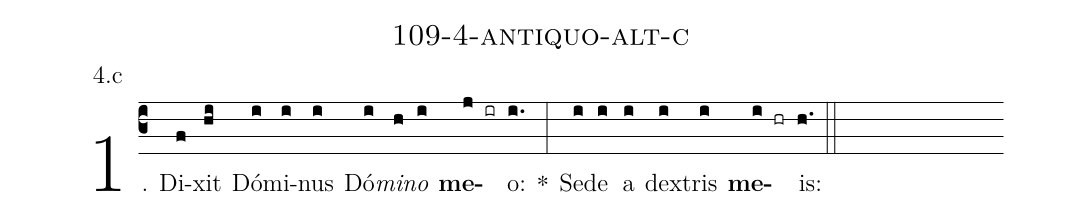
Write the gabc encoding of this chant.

name: 109-4-antiquo-alt-c;
annotation: 4.c;
%%
(c3)1. Di(f)xit(hi) Dó(i)mi(i)nus(i) Dó(i)<i>mi</i>(h)<i>no</i>(i) <b>me</b>(j ir)o:(i.) *(:) Se(i)de(i) a(i) dex(i)tris(i) <b>me</b>(i hr)is:(h.) (::)
